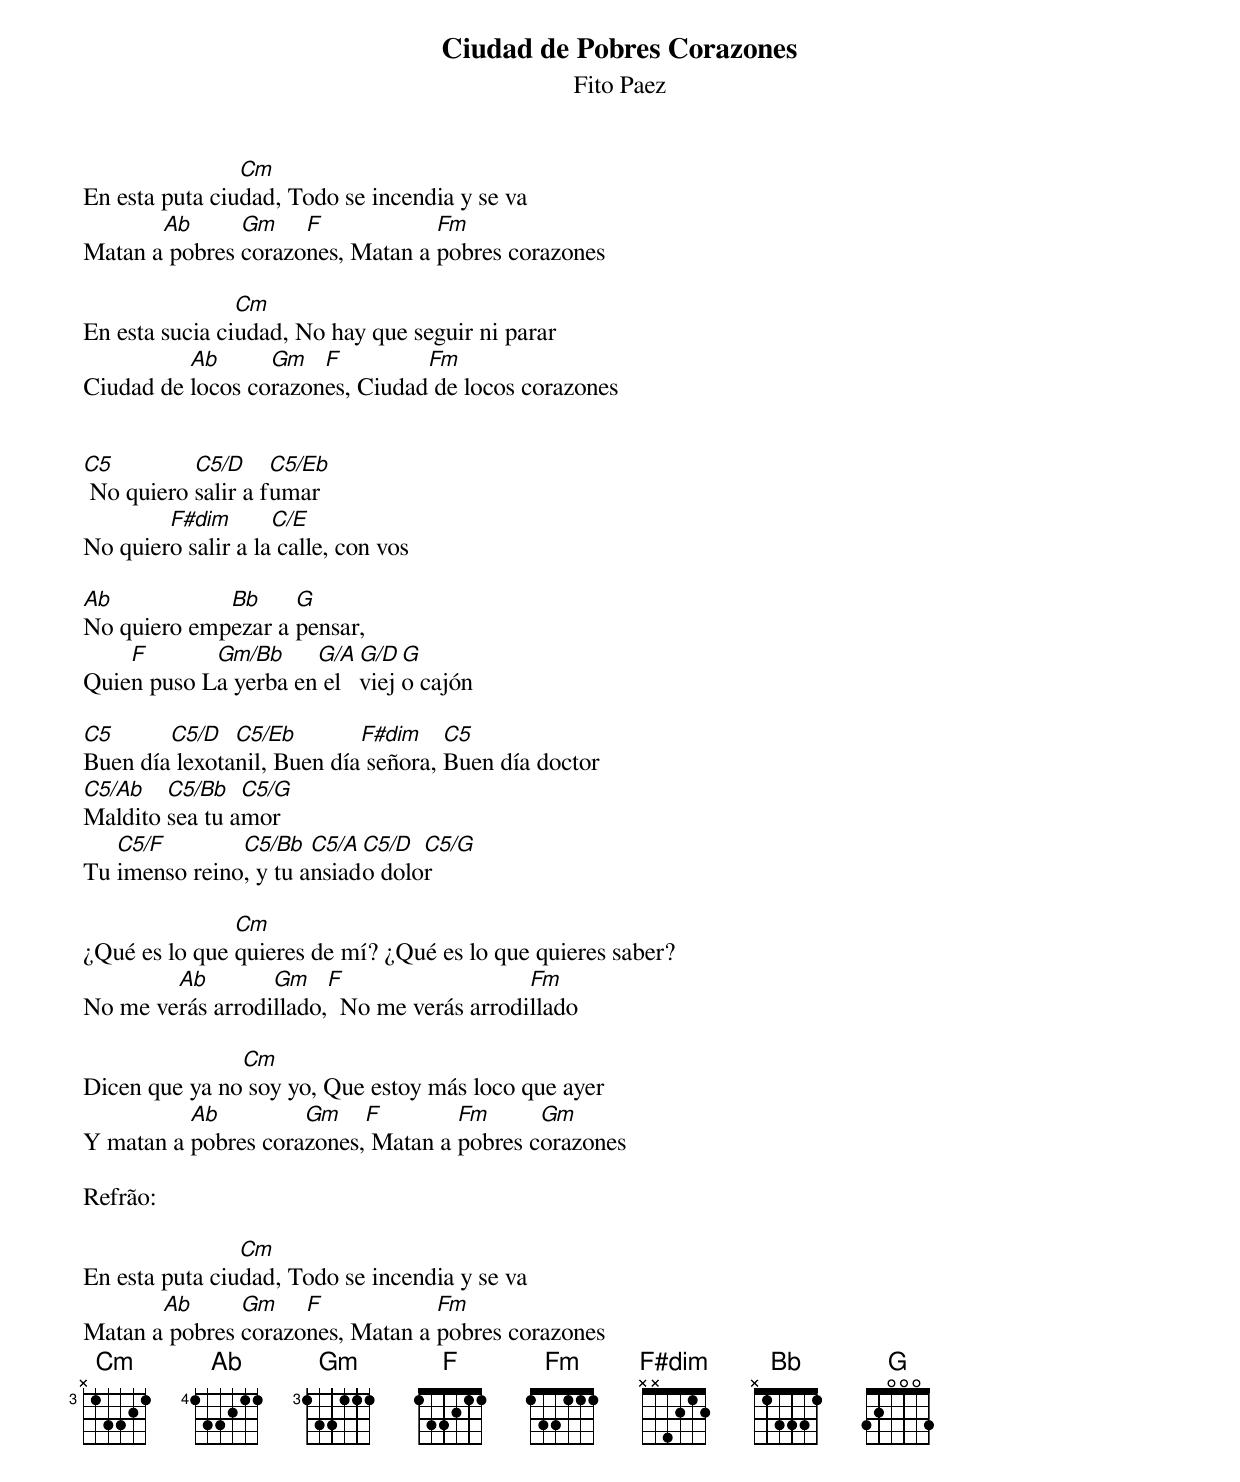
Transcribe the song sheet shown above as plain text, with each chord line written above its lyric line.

Ciudad de Pobres Corazones
Fito Paez

                Cm
En esta puta ciudad, Todo se incendia y se va
       Ab      Gm    F            Fm
Matan a pobres corazones, Matan a pobres corazones

                Cm
En esta sucia ciudad, No hay que seguir ni parar
          Ab      Gm   F         Fm
Ciudad de locos corazones, Ciudad de locos corazones


C5         C5/D     C5/Eb
 No quiero salir a fumar
        F#dim       C/E
No quiero salir a la calle, con vos

Ab           Bb     G
No quiero empezar a pensar,
    F       Gm/Bb     G/A G/D G
Quien puso La yerba en el viejo cajón

C5      C5/D   C5/Eb        F#dim    C5
Buen día lexotanil, Buen día señora, Buen día doctor
C5/Ab   C5/Bb   C5/G
Maldito sea tu amor
   C5/F        C5/Bb   C5/A C5/D  C5/G
Tu imenso reino, y tu ansiado dolor

               Cm
¿Qué es lo que quieres de mí? ¿Qué es lo que quieres saber?
        Ab        Gm    F                   Fm
No me verás arrodillado,  No me verás arrodillado

               Cm
Dicen que ya no soy yo, Que estoy más loco que ayer
          Ab         Gm    F        Fm      Gm
Y matan a pobres corazones, Matan a pobres corazones

Refrão:

                Cm
En esta puta ciudad, Todo se incendia y se va
       Ab      Gm    F            Fm
Matan a pobres corazones, Matan a pobres corazones
